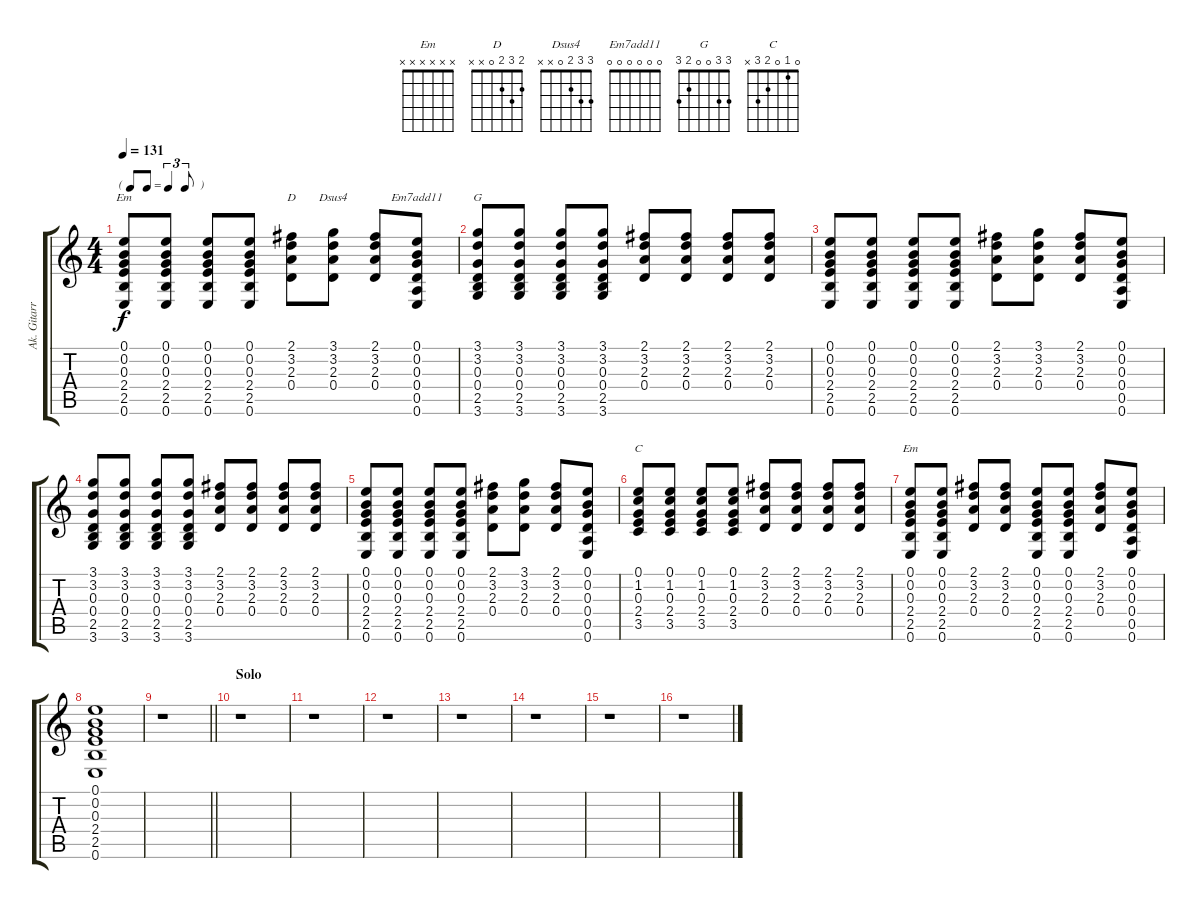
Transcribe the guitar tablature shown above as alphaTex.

\track ("Ak. Gitarre" "Ak. Gitarr") {instrument acousticguitarsteel}
\staff {score tabs}
\tuning (E4 B3 G3 D3 A2 E2) {hide}
\chord ("Em" 0 0 0 2 2 0)
\chord ("D" 2 3 2 0 x x)
\chord ("Dsus4" 3 3 2 0 x x)
\chord ("Em7add11" 0 0 0 0 0 0)
\chord ("G" 3 3 0 0 2 3)
\chord ("C" 0 1 0 2 3 x)
\chord ("Em" x x x x x x)
\ts (4 4)
\tf triplet8th
\tempo 131
\clef g2
\ks c
(0.1 0.2 0.3 2.4 2.5 0.6).8{ch "Em" dy f} (0.1 0.2 0.3 2.4 2.5 0.6).8 (0.1 0.2 0.3 2.4 2.5 0.6).8 (0.1 0.2 0.3 2.4 2.5 0.6).8 (2.1 3.2 2.3 0.4).8{ch "D"} (3.1 3.2 2.3 0.4).8{ch "Dsus4"} (2.1 3.2 2.3 0.4).8 (0.1 0.2 0.3 0.4 0.5 0.6).8{ch "Em7add11"} |
(3.1 3.2 0.3 0.4 2.5 3.6).8{ch "G"} (3.1 3.2 0.3 0.4 2.5 3.6).8 (3.1 3.2 0.3 0.4 2.5 3.6).8 (3.1 3.2 0.3 0.4 2.5 3.6).8 (2.1 3.2 2.3 0.4).8 (2.1 3.2 2.3 0.4).8 (2.1 3.2 2.3 0.4).8 (2.1 3.2 2.3 0.4).8 |
(0.1 0.2 0.3 2.4 2.5 0.6).8 (0.1 0.2 0.3 2.4 2.5 0.6).8 (0.1 0.2 0.3 2.4 2.5 0.6).8 (0.1 0.2 0.3 2.4 2.5 0.6).8 (2.1 3.2 2.3 0.4).8 (3.1 3.2 2.3 0.4).8 (2.1 3.2 2.3 0.4).8 (0.1 0.2 0.3 0.4 0.5 0.6).8 |
(3.1 3.2 0.3 0.4 2.5 3.6).8 (3.1 3.2 0.3 0.4 2.5 3.6).8 (3.1 3.2 0.3 0.4 2.5 3.6).8 (3.1 3.2 0.3 0.4 2.5 3.6).8 (2.1 3.2 2.3 0.4).8 (2.1 3.2 2.3 0.4).8 (2.1 3.2 2.3 0.4).8 (2.1 3.2 2.3 0.4).8 |
(0.1 0.2 0.3 2.4 2.5 0.6).8 (0.1 0.2 0.3 2.4 2.5 0.6).8 (0.1 0.2 0.3 2.4 2.5 0.6).8 (0.1 0.2 0.3 2.4 2.5 0.6).8 (2.1 3.2 2.3 0.4).8 (3.1 3.2 2.3 0.4).8 (2.1 3.2 2.3 0.4).8 (0.1 0.2 0.3 0.4 0.5 0.6).8 |
(0.1 1.2 0.3 2.4 3.5).8{ch "C"} (0.1 1.2 0.3 2.4 3.5).8 (0.1 1.2 0.3 2.4 3.5).8 (0.1 1.2 0.3 2.4 3.5).8 (2.1 3.2 2.3 0.4).8 (2.1 3.2 2.3 0.4).8 (2.1 3.2 2.3 0.4).8 (2.1 3.2 2.3 0.4).8 |
(0.1 0.2 0.3 2.4 2.5 0.6).8{ch "Em"} (0.1 0.2 0.3 2.4 2.5 0.6).8 (2.1 3.2 2.3 0.4).8 (2.1 3.2 2.3 0.4).8 (0.1 0.2 0.3 2.4 2.5 0.6).8 (0.1 0.2 0.3 2.4 2.5 0.6).8 (2.1 3.2 2.3 0.4).8 (0.1 0.2 0.3 0.4 0.5 0.6).8 |
(0.1 0.2 0.3 2.4 2.5 0.6).1 |
\barLineRight lightlight
r.1 |
\section ("" "Solo")
r.1 |
r.1 |
r.1 |
r.1 |
r.1 |
r.1 |
r.1
